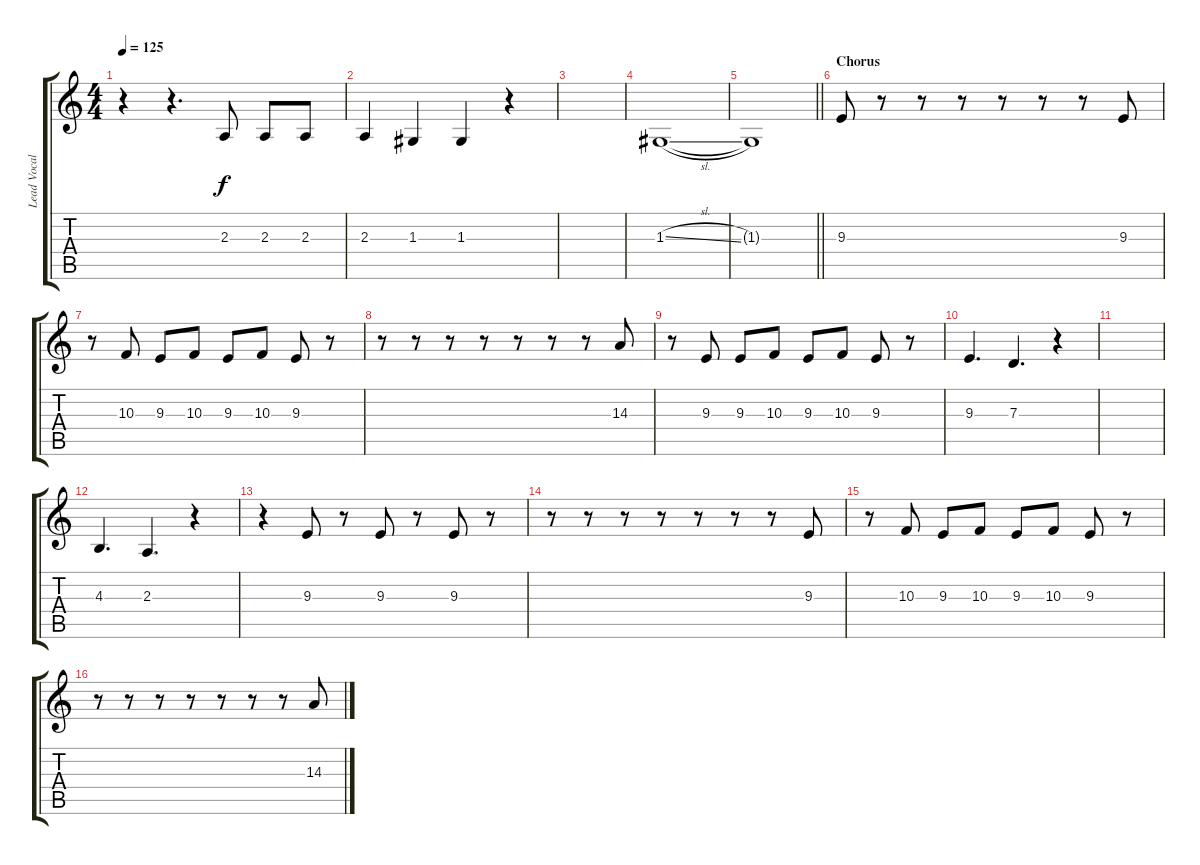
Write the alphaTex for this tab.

\track ("Lead Vocals (Anthony Kiedis)" "Lead Vocal") {instrument oboe}
\staff {score tabs}
\tuning (E4 B3 G3 D3 A2 E2) {hide}
\ts (4 4)
\tempo 125
\clef g2
\ks c
r.4{dy f} r.4{d} 2.3.8 2.3.8 2.3.8 |
2.3.4 1.3.4 1.3.4 r.4 |
|
1.3{sl}.1 |
\barLineRight lightlight
1.3{t}.1 |
\section ("" "Chorus")
9.3.8 r.8 r.8 r.8 r.8 r.8 r.8 9.3.8 |
r.8 10.3.8 9.3.8 10.3.8 9.3.8 10.3.8 9.3.8 r.8 |
r.8 r.8 r.8 r.8 r.8 r.8 r.8 14.3.8 |
r.8 9.3.8 9.3.8 10.3.8 9.3.8 10.3.8 9.3.8 r.8 |
9.3.4{d} 7.3.4{d} r.4 |
|
4.3.4{d} 2.3.4{d} r.4 |
r.4 9.3.8 r.8 9.3.8 r.8 9.3.8 r.8 |
r.8 r.8 r.8 r.8 r.8 r.8 r.8 9.3.8 |
r.8 10.3.8 9.3.8 10.3.8 9.3.8 10.3.8 9.3.8 r.8 |
r.8 r.8 r.8 r.8 r.8 r.8 r.8 14.3.8
